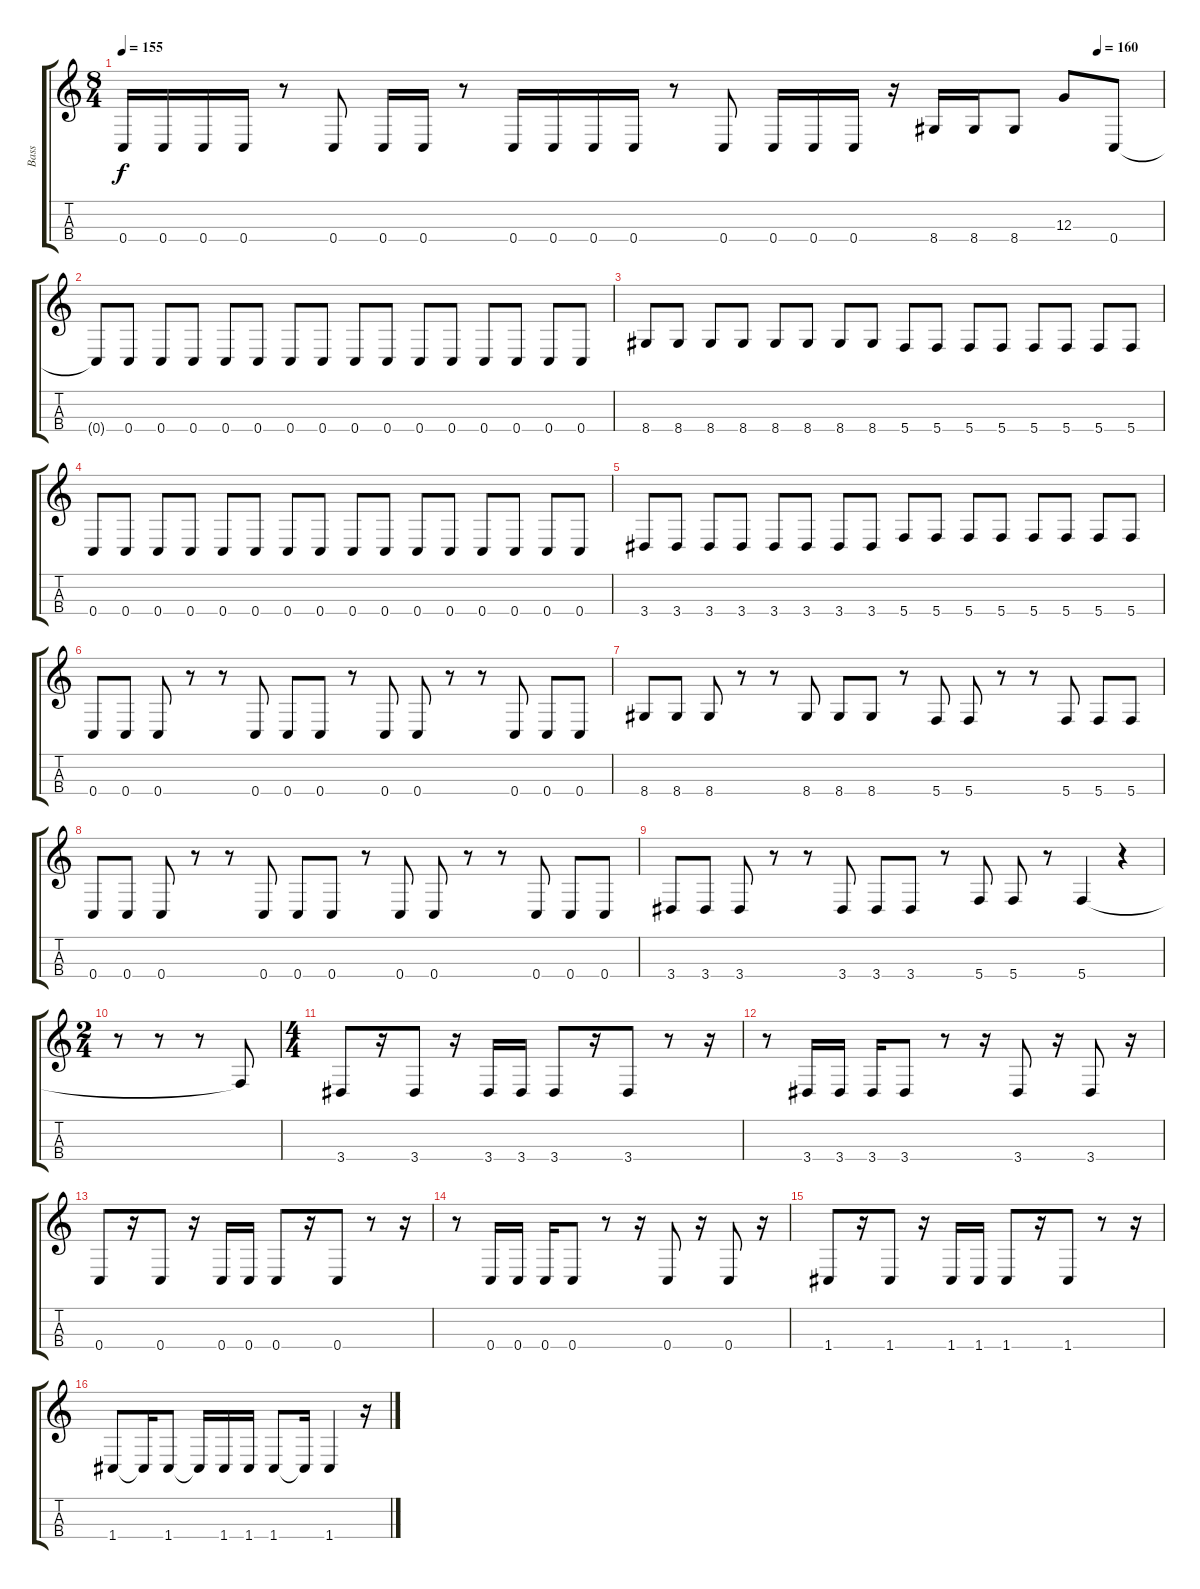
\track ("Bass" "Bass") {instrument electricbassfinger}
\staff {score tabs}
\tuning (F3 C3 G2 C2) {hide}
\ts (8 4)
\tempo 155
\tempo (160 0.9375)
\clef g2
\ks c
0.4.16{dy f} 0.4.16 0.4.16 0.4.16 r.8 0.4.8 0.4.16 0.4.16 r.8 0.4.16 0.4.16 0.4.16 0.4.16 r.8 0.4.8 0.4.16 0.4.16 0.4.16 r.16 8.4.16 8.4.16 8.4.8 12.3.8 0.4.8 |
0.4{t}.8 0.4.8 0.4.8 0.4.8 0.4.8 0.4.8 0.4.8 0.4.8 0.4.8 0.4.8 0.4.8 0.4.8 0.4.8 0.4.8 0.4.8 0.4.8 |
8.4.8 8.4.8 8.4.8 8.4.8 8.4.8 8.4.8 8.4.8 8.4.8 5.4.8 5.4.8 5.4.8 5.4.8 5.4.8 5.4.8 5.4.8 5.4.8 |
0.4.8 0.4.8 0.4.8 0.4.8 0.4.8 0.4.8 0.4.8 0.4.8 0.4.8 0.4.8 0.4.8 0.4.8 0.4.8 0.4.8 0.4.8 0.4.8 |
3.4.8 3.4.8 3.4.8 3.4.8 3.4.8 3.4.8 3.4.8 3.4.8 5.4.8 5.4.8 5.4.8 5.4.8 5.4.8 5.4.8 5.4.8 5.4.8 |
0.4.8 0.4.8 0.4.8 r.8 r.8 0.4.8 0.4.8 0.4.8 r.8 0.4.8 0.4.8 r.8 r.8 0.4.8 0.4.8 0.4.8 |
8.4.8 8.4.8 8.4.8 r.8 r.8 8.4.8 8.4.8 8.4.8 r.8 5.4.8 5.4.8 r.8 r.8 5.4.8 5.4.8 5.4.8 |
0.4.8 0.4.8 0.4.8 r.8 r.8 0.4.8 0.4.8 0.4.8 r.8 0.4.8 0.4.8 r.8 r.8 0.4.8 0.4.8 0.4.8 |
3.4.8 3.4.8 3.4.8 r.8 r.8 3.4.8 3.4.8 3.4.8 r.8 5.4.8 5.4.8 r.8 5.4.4 r.4 |
\ts (2 4)
r.8 r.8 r.8 5.4{t}.8 |
\ts (4 4)
3.4.8 r.16 3.4.8 r.16 3.4.16 3.4.16 3.4.8 r.16 3.4.8 r.8 r.16 |
r.8 3.4.16 3.4.16 3.4.16 3.4.8 r.8 r.16 3.4.8 r.16 3.4.8 r.16 |
0.4.8 r.16 0.4.8 r.16 0.4.16 0.4.16 0.4.8 r.16 0.4.8 r.8 r.16 |
r.8 0.4.16 0.4.16 0.4.16 0.4.8 r.8 r.16 0.4.8 r.16 0.4.8 r.16 |
1.4.8 r.16 1.4.8 r.16 1.4.16 1.4.16 1.4.8 r.16 1.4.8 r.8 r.16 |
1.4.8 1.4{t}.16 1.4.8 1.4{t}.16 1.4.16 1.4.16 1.4.8 1.4{t}.16 1.4.4 r.16
